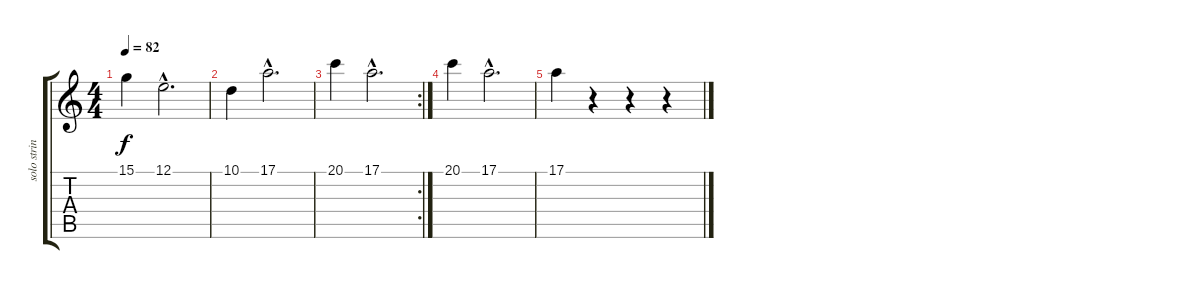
\track ("solo string ens." "solo strin") {instrument stringensemble1}
\staff {score tabs}
\tuning (E4 B3 G3 D3 A2 E2) {hide}
\ts (4 4)
\tempo 82
\clef g2
\ks c
15.1.4{dy f} 12.1{hac}.2{d} |
10.1.4 17.1{hac}.2{d} |
\rc 2
20.1.4 17.1{hac}.2{d} |
20.1.4 17.1{hac}.2{d} |
17.1.4 r.4 r.4 r.4
